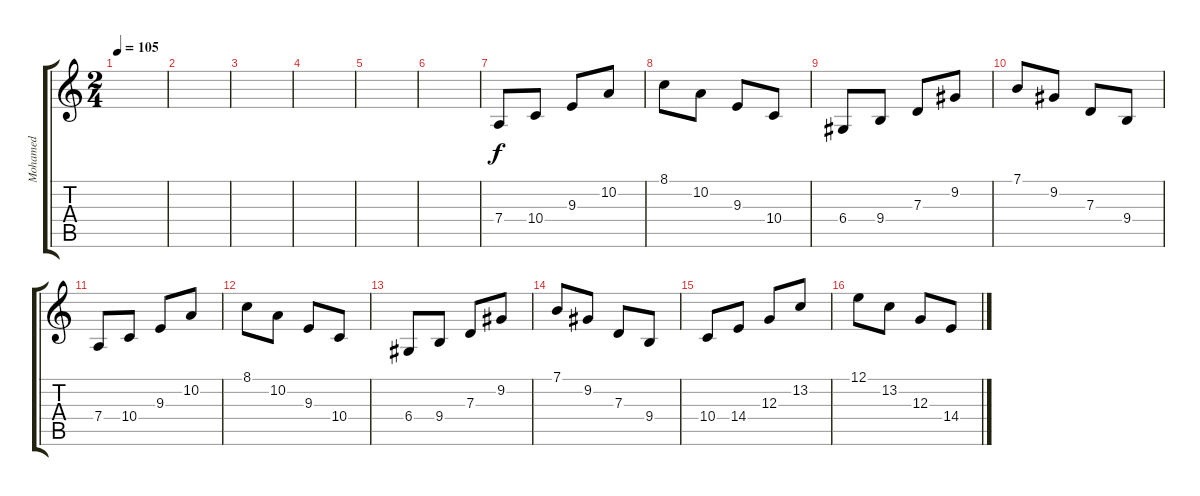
\track ("Mohamed" "Mohamed") {instrument violin}
\staff {score tabs}
\tuning (E4 B3 G3 D3 A2 E2) {hide}
\ts (2 4)
\tempo 105
\clef g2
\ks c
|
|
|
|
|
|
7.4.8 10.4.8 9.3.8 10.2.8 |
8.1.8 10.2.8 9.3.8 10.4.8 |
6.4.8 9.4.8 7.3.8 9.2.8 |
7.1.8 9.2.8 7.3.8 9.4.8 |
7.4.8 10.4.8 9.3.8 10.2.8 |
8.1.8 10.2.8 9.3.8 10.4.8 |
6.4.8 9.4.8 7.3.8 9.2.8 |
7.1.8 9.2.8 7.3.8 9.4.8 |
10.4.8 14.4.8 12.3.8 13.2.8 |
12.1.8 13.2.8 12.3.8 14.4.8
